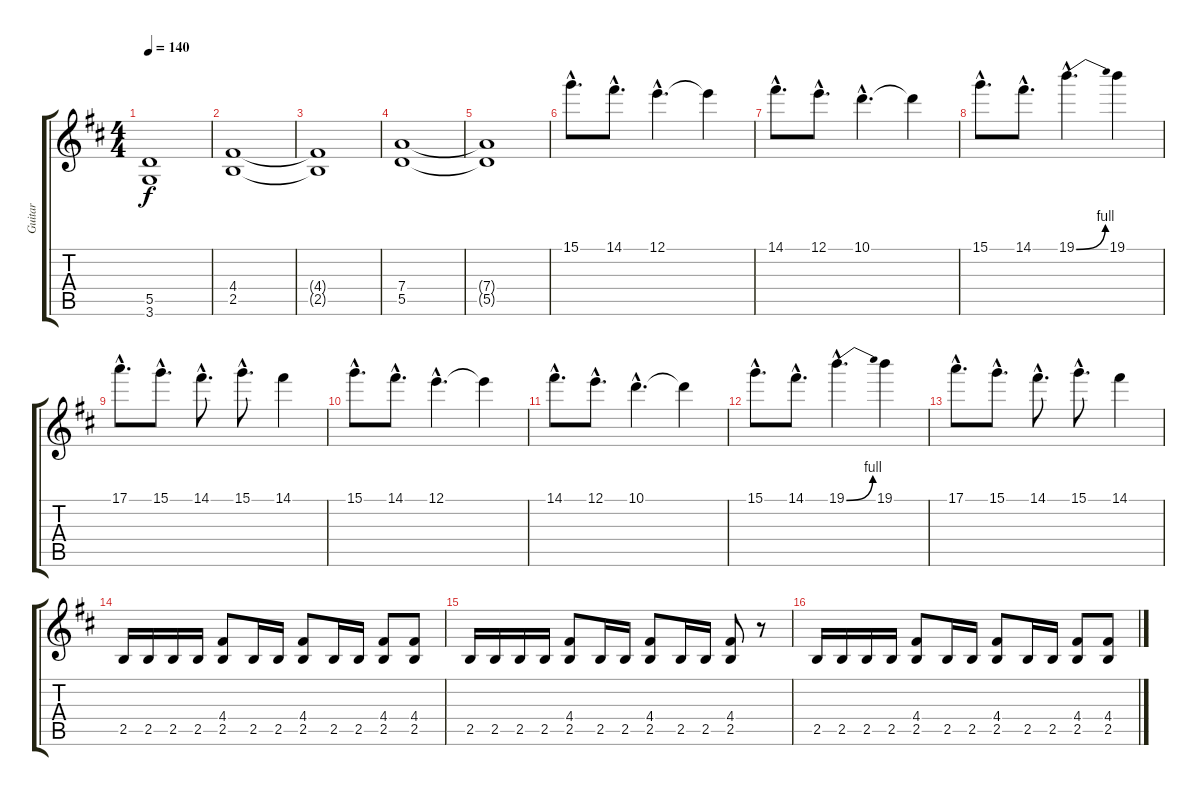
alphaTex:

\track ("Guitar" "Guitar") {instrument overdrivenguitar}
\staff {score tabs}
\tuning (E4 B3 G3 D3 A2 E2) {hide}
\ts (4 4)
\tempo 140
\clef g2
\ks bminor
(5.5{t} 3.6{t}).1{dy f} |
(4.4 2.5).1 |
(4.4{t} 2.5{t}).1 |
(7.4 5.5).1 |
(7.4{t} 5.5{t}).1 |
15.1{hac}.8{d} 14.1{hac}.8{d} 12.1{hac}.4{d} 12.1{t}.4 |
14.1{hac}.8{d} 12.1{hac}.8{d} 10.1{hac}.4{d} 10.1{t}.4 |
15.1{hac}.8{d} 14.1{hac}.8{d} 19.1{be (bend 0 0 60 4) hac}.4{d} 19.1.4 |
17.1{hac}.8{d} 15.1{hac}.8{d} 14.1{hac}.8{d} 15.1{hac}.8{d} 14.1.4 |
15.1{hac}.8{d} 14.1{hac}.8{d} 12.1{hac}.4{d} 12.1{t}.4 |
14.1{hac}.8{d} 12.1{hac}.8{d} 10.1{hac}.4{d} 10.1{t}.4 |
15.1{hac}.8{d} 14.1{hac}.8{d} 19.1{be (bend 0 0 60 4) hac}.4{d} 19.1.4 |
17.1{hac}.8{d} 15.1{hac}.8{d} 14.1{hac}.8{d} 15.1{hac}.8{d} 14.1.4 |
2.5.16 2.5.16 2.5.16 2.5.16 (4.4 2.5).8 2.5.16 2.5.16 (4.4 2.5).8 2.5.16 2.5.16 (4.4 2.5).8 (4.4 2.5).8 |
2.5.16 2.5.16 2.5.16 2.5.16 (4.4 2.5).8 2.5.16 2.5.16 (4.4 2.5).8 2.5.16 2.5.16 (4.4 2.5).8 r.8 |
2.5.16 2.5.16 2.5.16 2.5.16 (4.4 2.5).8 2.5.16 2.5.16 (4.4 2.5).8 2.5.16 2.5.16 (4.4 2.5).8 (4.4 2.5).8
